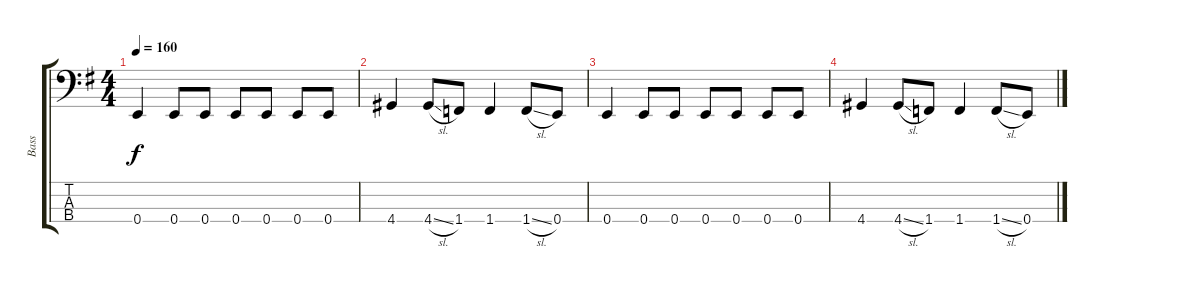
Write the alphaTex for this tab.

\track ("Bass" "Bass") {instrument electricbassfinger}
\staff {score tabs}
\tuning (G2 D2 A1 E1) {hide}
\ts (4 4)
\tempo 160
\clef f4
\ks g
0.4.4{dy f} 0.4.8 0.4.8 0.4.8 0.4.8 0.4.8 0.4.8 |
4.4.4 4.4{sl}.8 1.4.8 1.4.4 1.4{sl}.8 0.4.8 |
0.4.4 0.4.8 0.4.8 0.4.8 0.4.8 0.4.8 0.4.8 |
4.4.4 4.4{sl}.8 1.4.8 1.4.4 1.4{sl}.8 0.4.8
